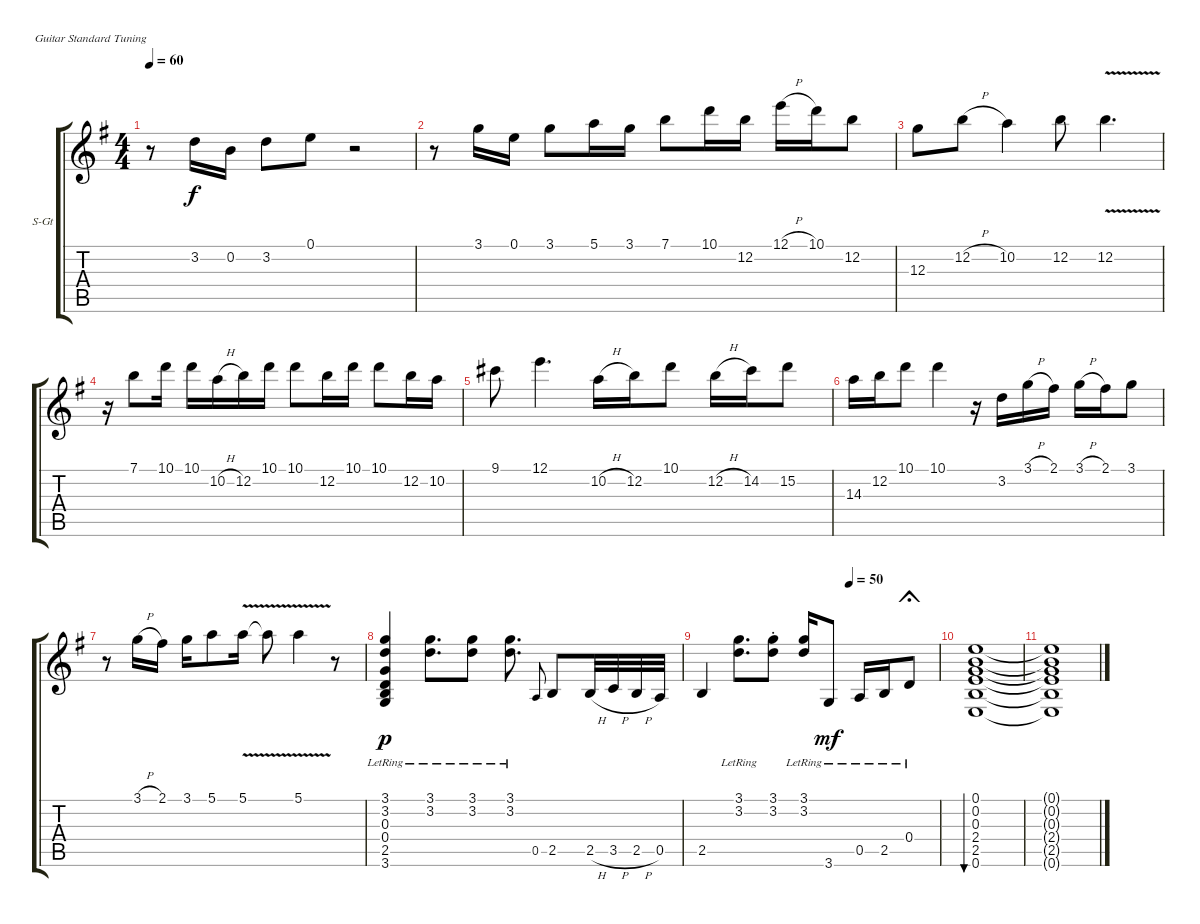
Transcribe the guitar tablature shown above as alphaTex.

\defaultSystemsLayout 4
\bracketExtendMode groupsimilarinstruments
\firstSystemTrackNameOrientation horizontal
\otherSystemsTrackNameOrientation horizontal
\track ("Lead" "S-Gt") {instrument acousticguitarsteel}
\staff {score tabs}
\tuning (E4 B3 G3 D3 A2 E2)
\ts (4 4)
\tempo 60
\clef g2
\ks g
r.8{dy f} 3.2.16 0.2.16 3.2.8 0.1.8 r.2 |
r.8 3.1.16 0.1.16 3.1.8 5.1.16 3.1.16 7.1.8 10.1.16 12.2.16 12.1{h}.16 10.1.16 12.2.8 |
12.3.8 12.2{h}.8 10.2.4 12.2.8 12.2{v}.4{d} |
r.16 7.1.8 10.1.16 10.1.16 10.2{h}.16 12.2.16 10.1.16 10.1.8 12.2.16 10.1.16 10.1.8 12.2.16 10.2.16 |
9.1.8 12.1.4{d} 10.2{h}.16 12.2.16 10.1.8 12.2{h}.16 14.2.16 15.2.8 |
14.3.16 12.2.16 10.1.8 10.1.4 r.16 3.2.16 3.1{h}.16 2.1.16 3.1{h}.16 2.1.16 3.1.8 |
r.8 3.1{h}.16 2.1.16 3.1.16 5.1.8 5.1{v}.16 5.1{v t}.8 5.1{v}.4 r.8 |
(3.6{lr} 2.5{lr} 0.4{lr} 0.3{lr} 3.2{lr} 3.1{lr}).4{dy p} (3.1{lr} 3.2{lr}).8{d} (3.1{lr} 3.2{lr}).8 (3.1{lr} 3.2{lr}).8{d} 0.5.8{gr onbeat} 2.5.8 2.5{h}.32 3.5{h}.32 2.5{h}.32 0.5.32 |
\tempo (50 0.625)
2.5.4 (3.1{lr} 3.2{lr}).8{d} (3.1{st} 3.2{st}).8 (3.1{lr} 3.2{lr}).16 3.6{lr}.8{dy mf} 0.5{lr}.16 2.5{lr}.16 0.4{lr}.8{fermata (short 0.24)} |
(0.1 0.2 0.3 2.4 2.5 0.6).1{bu 132} |
(0.1{t} 0.2{t} 0.3{t} 2.4{t} 2.5{t} 0.6{t}).1
